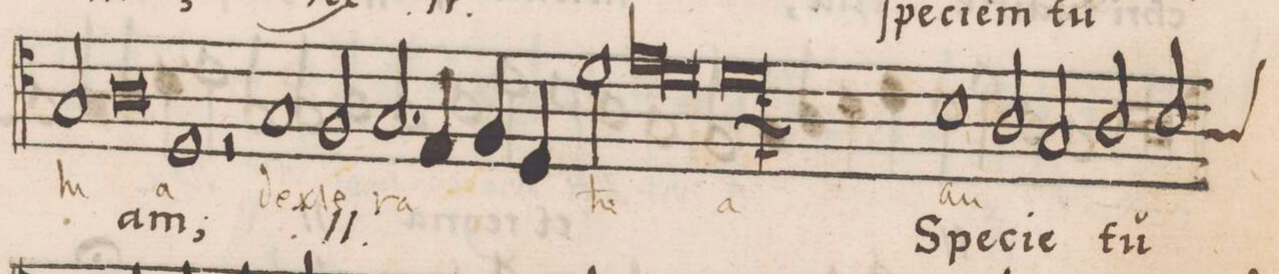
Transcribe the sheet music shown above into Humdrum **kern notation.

**kern	**text	**text
*I"ALTVS	*	*
*clefC4	*	*
*k[]	*	*
*met(c)	*	*
*M2/1	*	*
2G/	.	tu-
=34	=34	=34
0A	-am;	.
=35	=35	=35
1D	.	-a
*	*ij	*
2r	.	.
1G	ſpe-	dex-
=36	=36	=36
2F/	.	-te-
2.G/	-ci-	-ra
4E/	.	.
=37	=37	=37
4F/	-em	.
4D/	.	.
2d\	tu-	tu-
*lig	*	*
1e	.	.
=38	=38	=38
1d	.	.
*Xlig	*	*
1dl	-am	-a
*	*Xij	*
=39	=39	=39
1B	Spe-	au-
2A/	-ci-	.
2G/	-e	.
=40	=40	=40
2A/	tu-	.
*custos:A	*	*
2B/	.	.
*-	*-	*-
